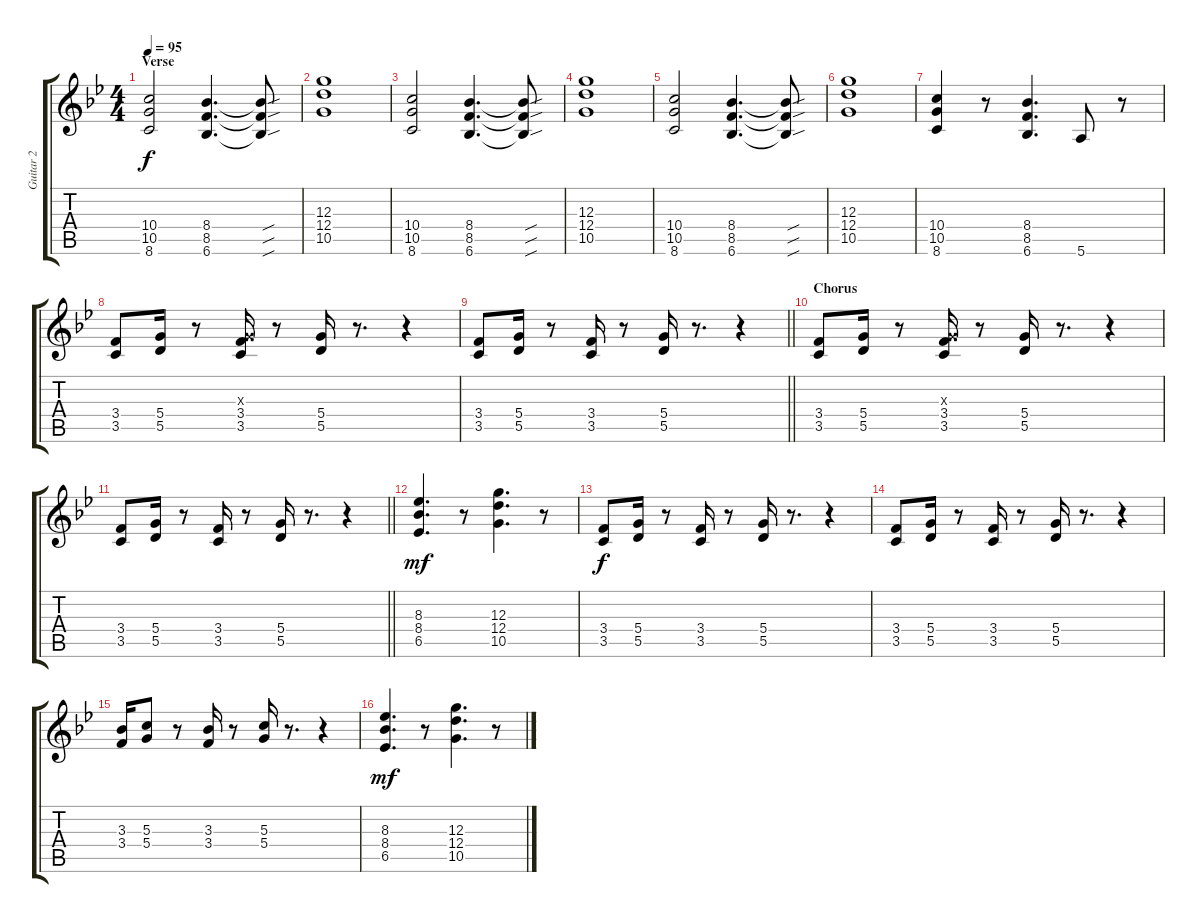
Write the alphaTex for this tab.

\track ("Guitar 2" "Guitar 2") {instrument distortionguitar}
\staff {score tabs}
\tuning (E4 B3 G3 D3 A2 E2) {hide}
\ts (4 4)
\section ("" "Verse")
\tempo 95
\clef g2
\ks gminor
(10.4 10.5 8.6).2{dy f} (8.4 8.5 6.6).4{d} (8.4{sou t} 8.5{sou t} 6.6{sou t}).8 |
(12.3 12.4 10.5).1 |
(10.4 10.5 8.6).2 (8.4 8.5 6.6).4{d} (8.4{sou t} 8.5{sou t} 6.6{sou t}).8 |
(12.3 12.4 10.5).1 |
(10.4 10.5 8.6).2 (8.4 8.5 6.6).4{d} (8.4{sou t} 8.5{sou t} 6.6{sou t}).8 |
(12.3 12.4 10.5).1 |
(10.4 10.5 8.6).4 r.8 (8.4 8.5 6.6).4{d} 5.6.8 r.8 |
(3.4 3.5).8 (5.4 5.5).16 r.8 (0.3{x} 3.4 3.5).16 r.8 (5.4 5.5).16 r.8{d} r.4 |
\barLineRight lightlight
(3.4 3.5).8 (5.4 5.5).16 r.8 (3.4 3.5).16 r.8 (5.4 5.5).16 r.8{d} r.4 |
\section ("" "Chorus")
(3.4 3.5).8 (5.4 5.5).16 r.8 (0.3{x} 3.4 3.5).16 r.8 (5.4 5.5).16 r.8{d} r.4 |
\barLineRight lightlight
(3.4 3.5).8 (5.4 5.5).16 r.8 (3.4 3.5).16 r.8 (5.4 5.5).16 r.8{d} r.4 |
(8.3 8.4 6.5).4{d dy mf} r.8 (12.3 12.4 10.5).4{d} r.8 |
(3.4 3.5).8{dy f} (5.4 5.5).16 r.8 (3.4 3.5).16 r.8 (5.4 5.5).16 r.8{d} r.4 |
(3.4 3.5).8 (5.4 5.5).16 r.8 (3.4 3.5).16 r.8 (5.4 5.5).16 r.8{d} r.4 |
(3.3 3.4).16 (5.3 5.4).8 r.8 (3.3 3.4).16 r.8 (5.3 5.4).16 r.8{d} r.4 |
(8.3 8.4 6.5).4{d dy mf} r.8 (12.3 12.4 10.5).4{d} r.8
